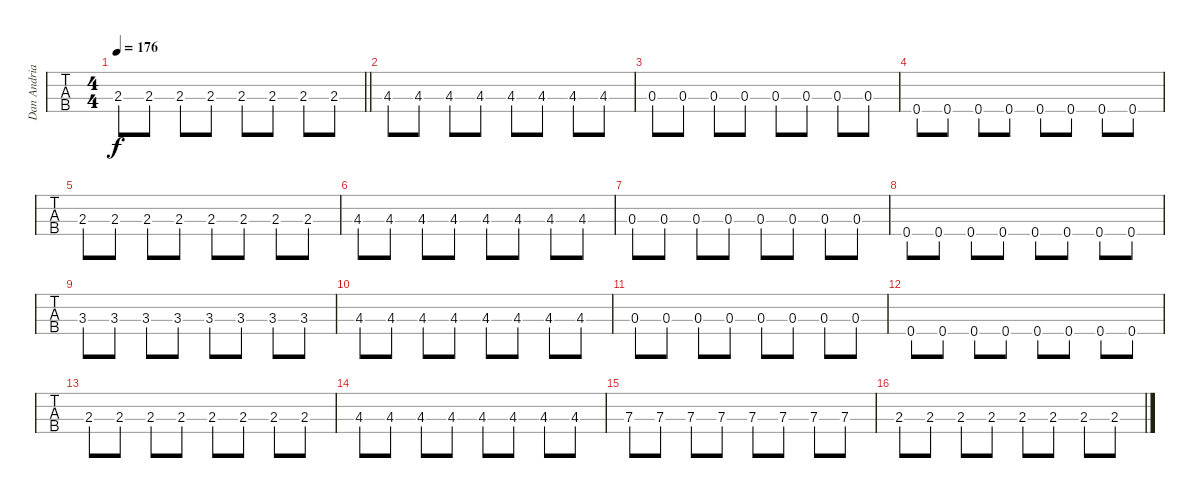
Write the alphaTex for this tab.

\track ("Dan Andriano - Bass" "Dan Andria") {instrument electricbassfinger}
\staff {tabs}
\tuning (G2 D2 A1 E1) {hide}
\ts (4 4)
\tempo 176
\clef f4
\barLineRight lightlight
\ks e
2.3.8{dy f} 2.3.8 2.3.8 2.3.8 2.3.8 2.3.8 2.3.8 2.3.8 |
4.3.8 4.3.8 4.3.8 4.3.8 4.3.8 4.3.8 4.3.8 4.3.8 |
0.3.8 0.3.8 0.3.8 0.3.8 0.3.8 0.3.8 0.3.8 0.3.8 |
0.4.8 0.4.8 0.4.8 0.4.8 0.4.8 0.4.8 0.4.8 0.4.8 |
2.3.8 2.3.8 2.3.8 2.3.8 2.3.8 2.3.8 2.3.8 2.3.8 |
4.3.8 4.3.8 4.3.8 4.3.8 4.3.8 4.3.8 4.3.8 4.3.8 |
0.3.8 0.3.8 0.3.8 0.3.8 0.3.8 0.3.8 0.3.8 0.3.8 |
0.4.8 0.4.8 0.4.8 0.4.8 0.4.8 0.4.8 0.4.8 0.4.8 |
3.3.8 3.3.8 3.3.8 3.3.8 3.3.8 3.3.8 3.3.8 3.3.8 |
4.3.8 4.3.8 4.3.8 4.3.8 4.3.8 4.3.8 4.3.8 4.3.8 |
0.3.8 0.3.8 0.3.8 0.3.8 0.3.8 0.3.8 0.3.8 0.3.8 |
0.4.8 0.4.8 0.4.8 0.4.8 0.4.8 0.4.8 0.4.8 0.4.8 |
2.3.8 2.3.8 2.3.8 2.3.8 2.3.8 2.3.8 2.3.8 2.3.8 |
4.3.8 4.3.8 4.3.8 4.3.8 4.3.8 4.3.8 4.3.8 4.3.8 |
7.3.8 7.3.8 7.3.8 7.3.8 7.3.8 7.3.8 7.3.8 7.3.8 |
2.3.8 2.3.8 2.3.8 2.3.8 2.3.8 2.3.8 2.3.8 2.3.8
